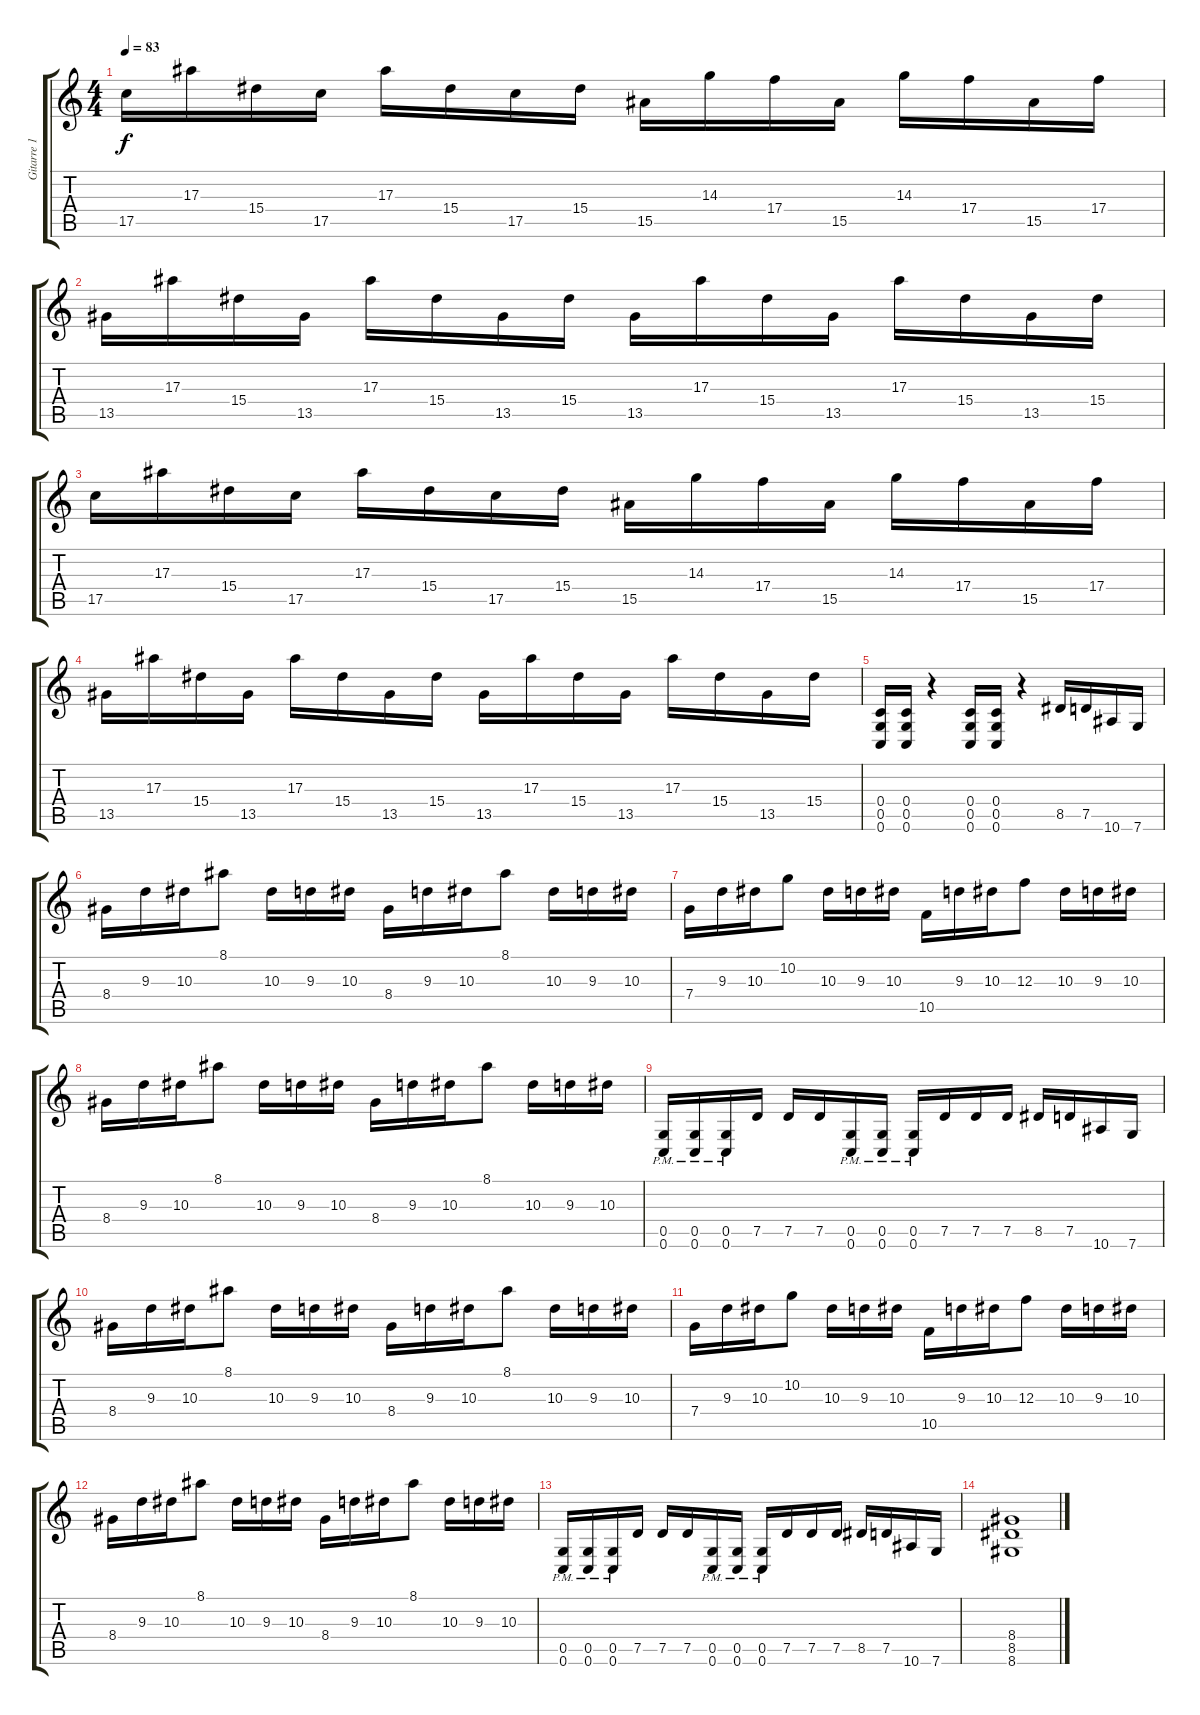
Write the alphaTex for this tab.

\track ("Gitarre 1" "Gitarre 1") {instrument distortionguitar}
\staff {score tabs}
\tuning (D4 A3 F3 C3 G2 C2) {hide}
\ts (4 4)
\tempo 83
\clef g2
\ks c
17.5.16{dy f} 17.3.16 15.4.16 17.5.16 17.3.16 15.4.16 17.5.16 15.4.16 15.5.16 14.3.16 17.4.16 15.5.16 14.3.16 17.4.16 15.5.16 17.4.16 |
13.5.16 17.3.16 15.4.16 13.5.16 17.3.16 15.4.16 13.5.16 15.4.16 13.5.16 17.3.16 15.4.16 13.5.16 17.3.16 15.4.16 13.5.16 15.4.16 |
17.5.16 17.3.16 15.4.16 17.5.16 17.3.16 15.4.16 17.5.16 15.4.16 15.5.16 14.3.16 17.4.16 15.5.16 14.3.16 17.4.16 15.5.16 17.4.16 |
13.5.16 17.3.16 15.4.16 13.5.16 17.3.16 15.4.16 13.5.16 15.4.16 13.5.16 17.3.16 15.4.16 13.5.16 17.3.16 15.4.16 13.5.16 15.4.16 |
(0.4 0.5 0.6).16{instrument distortionguitar} (0.4 0.5 0.6).16 r.4 (0.4 0.5 0.6).16 (0.4 0.5 0.6).16 r.4 8.5.16 7.5.16 10.6.16 7.6.16 |
8.4.16 9.3.16 10.3.16 8.1.8 10.3.16 9.3.16 10.3.16 8.4.16 9.3.16 10.3.16 8.1.8 10.3.16 9.3.16 10.3.16 |
7.4.16 9.3.16 10.3.16 10.2.8 10.3.16 9.3.16 10.3.16 10.5.16 9.3.16 10.3.16 12.3.8 10.3.16 9.3.16 10.3.16 |
8.4.16 9.3.16 10.3.16 8.1.8 10.3.16 9.3.16 10.3.16 8.4.16 9.3.16 10.3.16 8.1.8 10.3.16 9.3.16 10.3.16 |
(0.5{pm} 0.6{pm}).16 (0.5{pm} 0.6{pm}).16 (0.5{pm} 0.6{pm}).16 7.5.16 7.5.16 7.5.16 (0.5{pm} 0.6{pm}).16 (0.5{pm} 0.6{pm}).16 (0.5{pm} 0.6{pm}).16 7.5.16 7.5.16 7.5.16 8.5.16 7.5.16 10.6.16 7.6.16 |
8.4.16 9.3.16 10.3.16 8.1.8 10.3.16 9.3.16 10.3.16 8.4.16 9.3.16 10.3.16 8.1.8 10.3.16 9.3.16 10.3.16 |
7.4.16 9.3.16 10.3.16 10.2.8 10.3.16 9.3.16 10.3.16 10.5.16 9.3.16 10.3.16 12.3.8 10.3.16 9.3.16 10.3.16 |
8.4.16 9.3.16 10.3.16 8.1.8 10.3.16 9.3.16 10.3.16 8.4.16 9.3.16 10.3.16 8.1.8 10.3.16 9.3.16 10.3.16 |
(0.5{pm} 0.6{pm}).16 (0.5{pm} 0.6{pm}).16 (0.5{pm} 0.6{pm}).16 7.5.16 7.5.16 7.5.16 (0.5{pm} 0.6{pm}).16 (0.5{pm} 0.6{pm}).16 (0.5{pm} 0.6{pm}).16 7.5.16 7.5.16 7.5.16 8.5.16 7.5.16 10.6.16 7.6.16 |
(8.4 8.5 8.6).1
